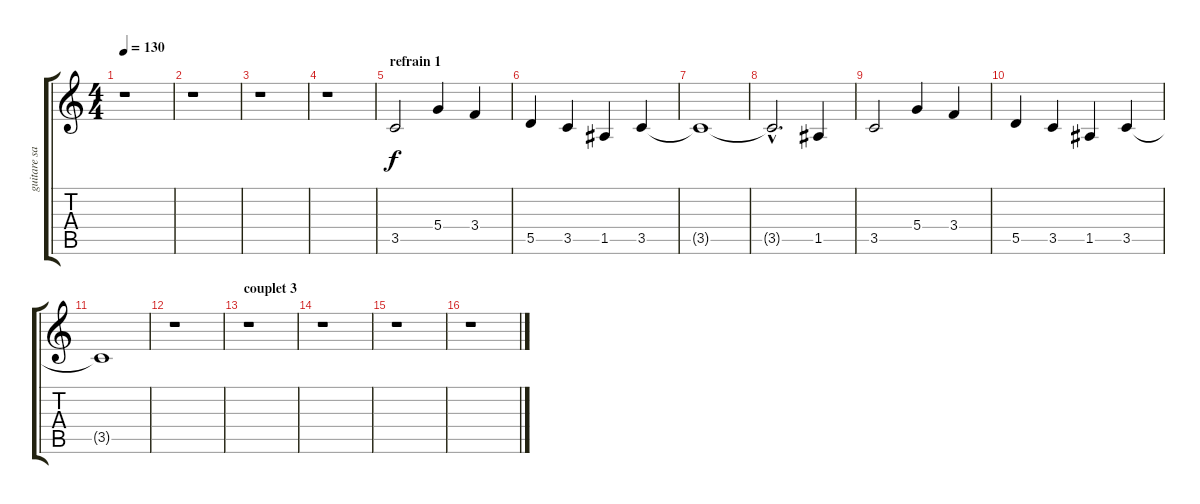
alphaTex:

\track ("guitare sat" "guitare sa") {instrument distortionguitar}
\staff {score tabs}
\tuning (E4 B3 G3 D3 A2 E2) {hide}
\ts (4 4)
\tempo 130
\clef g2
\ks c
r.1{dy f} |
r.1 |
r.1 |
r.1 |
\section ("" "refrain 1")
3.5.2 5.4.4 3.4.4 |
5.5.4 3.5.4 1.5.4 3.5.4 |
3.5{t}.1 |
3.5{hac t}.2{d} 1.5.4 |
3.5.2 5.4.4 3.4.4 |
5.5.4 3.5.4 1.5.4 3.5.4 |
3.5{t}.1 |
r.1 |
\section ("" "couplet 3")
r.1 |
r.1 |
r.1 |
r.1
